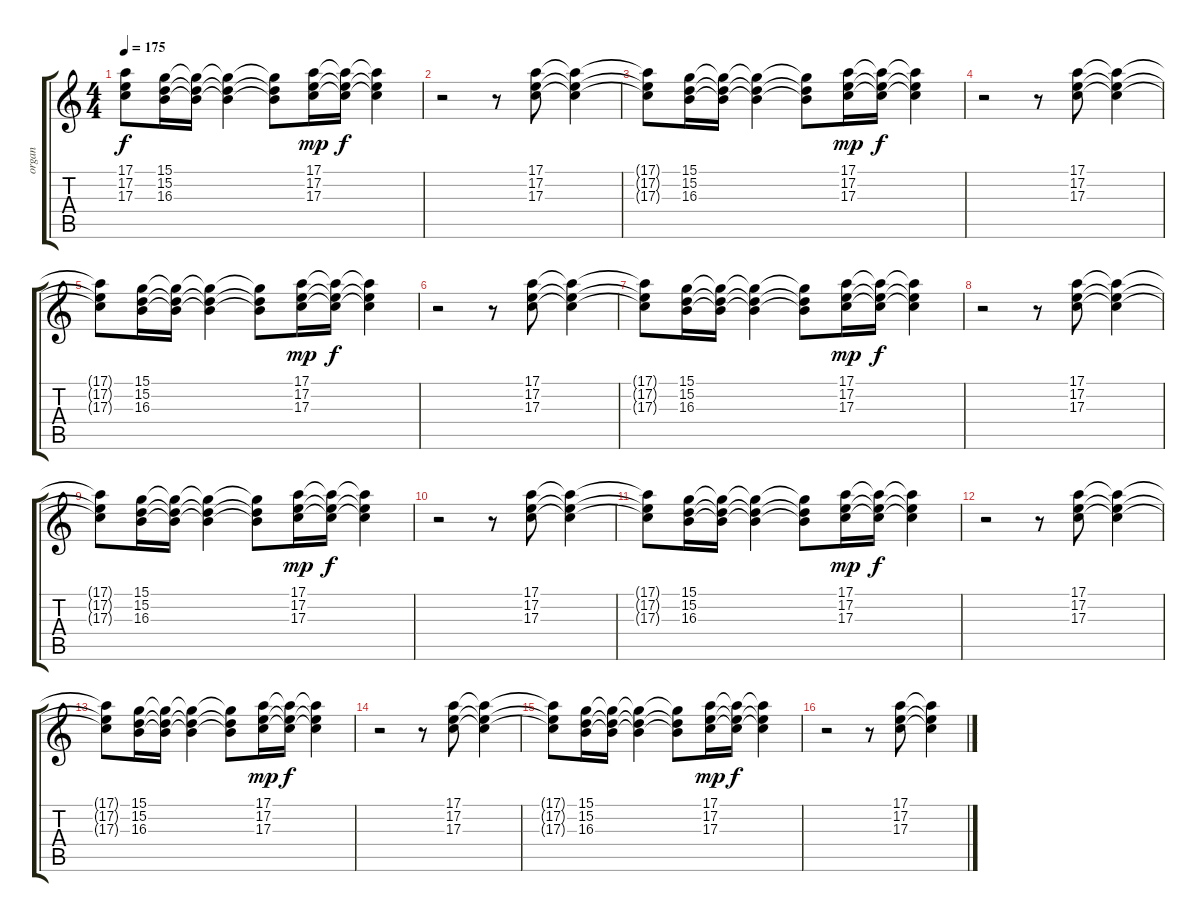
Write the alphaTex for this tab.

\track ("organ" "organ") {instrument drawbarorgan}
\staff {score tabs}
\tuning (E4 B3 G3 D3 A2 E2) {hide}
\ts (4 4)
\tempo 175
\clef g2
\ks c
(17.1{t} 17.2{t} 17.3{t}).8{dy f} (15.1 15.2 16.3).16 (15.1{t} 15.2{t} 16.3{t}).16 (15.1{t} 15.2{t} 16.3{t}).4 (15.1{t} 15.2{t} 16.3{t}).8 (17.1 17.2 17.3).16{dy mp} (17.1{t} 17.2{t} 17.3{t}).16{dy f} (17.1{t} 17.2{t} 17.3{t}).4 |
r.2 r.8 (17.1 17.2 17.3).8 (17.1{t} 17.2{t} 17.3{t}).4 |
(17.1{t} 17.2{t} 17.3{t}).8 (15.1 15.2 16.3).16 (15.1{t} 15.2{t} 16.3{t}).16 (15.1{t} 15.2{t} 16.3{t}).4 (15.1{t} 15.2{t} 16.3{t}).8 (17.1 17.2 17.3).16{dy mp} (17.1{t} 17.2{t} 17.3{t}).16{dy f} (17.1{t} 17.2{t} 17.3{t}).4 |
r.2 r.8 (17.1 17.2 17.3).8 (17.1{t} 17.2{t} 17.3{t}).4 |
(17.1{t} 17.2{t} 17.3{t}).8 (15.1 15.2 16.3).16 (15.1{t} 15.2{t} 16.3{t}).16 (15.1{t} 15.2{t} 16.3{t}).4 (15.1{t} 15.2{t} 16.3{t}).8 (17.1 17.2 17.3).16{dy mp} (17.1{t} 17.2{t} 17.3{t}).16{dy f} (17.1{t} 17.2{t} 17.3{t}).4 |
r.2 r.8 (17.1 17.2 17.3).8 (17.1{t} 17.2{t} 17.3{t}).4 |
(17.1{t} 17.2{t} 17.3{t}).8 (15.1 15.2 16.3).16 (15.1{t} 15.2{t} 16.3{t}).16 (15.1{t} 15.2{t} 16.3{t}).4 (15.1{t} 15.2{t} 16.3{t}).8 (17.1 17.2 17.3).16{dy mp} (17.1{t} 17.2{t} 17.3{t}).16{dy f} (17.1{t} 17.2{t} 17.3{t}).4 |
r.2 r.8 (17.1 17.2 17.3).8 (17.1{t} 17.2{t} 17.3{t}).4 |
(17.1{t} 17.2{t} 17.3{t}).8 (15.1 15.2 16.3).16 (15.1{t} 15.2{t} 16.3{t}).16 (15.1{t} 15.2{t} 16.3{t}).4 (15.1{t} 15.2{t} 16.3{t}).8 (17.1 17.2 17.3).16{dy mp} (17.1{t} 17.2{t} 17.3{t}).16{dy f} (17.1{t} 17.2{t} 17.3{t}).4 |
r.2 r.8 (17.1 17.2 17.3).8 (17.1{t} 17.2{t} 17.3{t}).4 |
(17.1{t} 17.2{t} 17.3{t}).8 (15.1 15.2 16.3).16 (15.1{t} 15.2{t} 16.3{t}).16 (15.1{t} 15.2{t} 16.3{t}).4 (15.1{t} 15.2{t} 16.3{t}).8 (17.1 17.2 17.3).16{dy mp} (17.1{t} 17.2{t} 17.3{t}).16{dy f} (17.1{t} 17.2{t} 17.3{t}).4 |
r.2 r.8 (17.1 17.2 17.3).8 (17.1{t} 17.2{t} 17.3{t}).4 |
(17.1{t} 17.2{t} 17.3{t}).8 (15.1 15.2 16.3).16 (15.1{t} 15.2{t} 16.3{t}).16 (15.1{t} 15.2{t} 16.3{t}).4 (15.1{t} 15.2{t} 16.3{t}).8 (17.1 17.2 17.3).16{dy mp} (17.1{t} 17.2{t} 17.3{t}).16{dy f} (17.1{t} 17.2{t} 17.3{t}).4 |
r.2 r.8 (17.1 17.2 17.3).8 (17.1{t} 17.2{t} 17.3{t}).4 |
(17.1{t} 17.2{t} 17.3{t}).8 (15.1 15.2 16.3).16 (15.1{t} 15.2{t} 16.3{t}).16 (15.1{t} 15.2{t} 16.3{t}).4 (15.1{t} 15.2{t} 16.3{t}).8 (17.1 17.2 17.3).16{dy mp} (17.1{t} 17.2{t} 17.3{t}).16{dy f} (17.1{t} 17.2{t} 17.3{t}).4 |
r.2 r.8 (17.1 17.2 17.3).8 (17.1{t} 17.2{t} 17.3{t}).4
